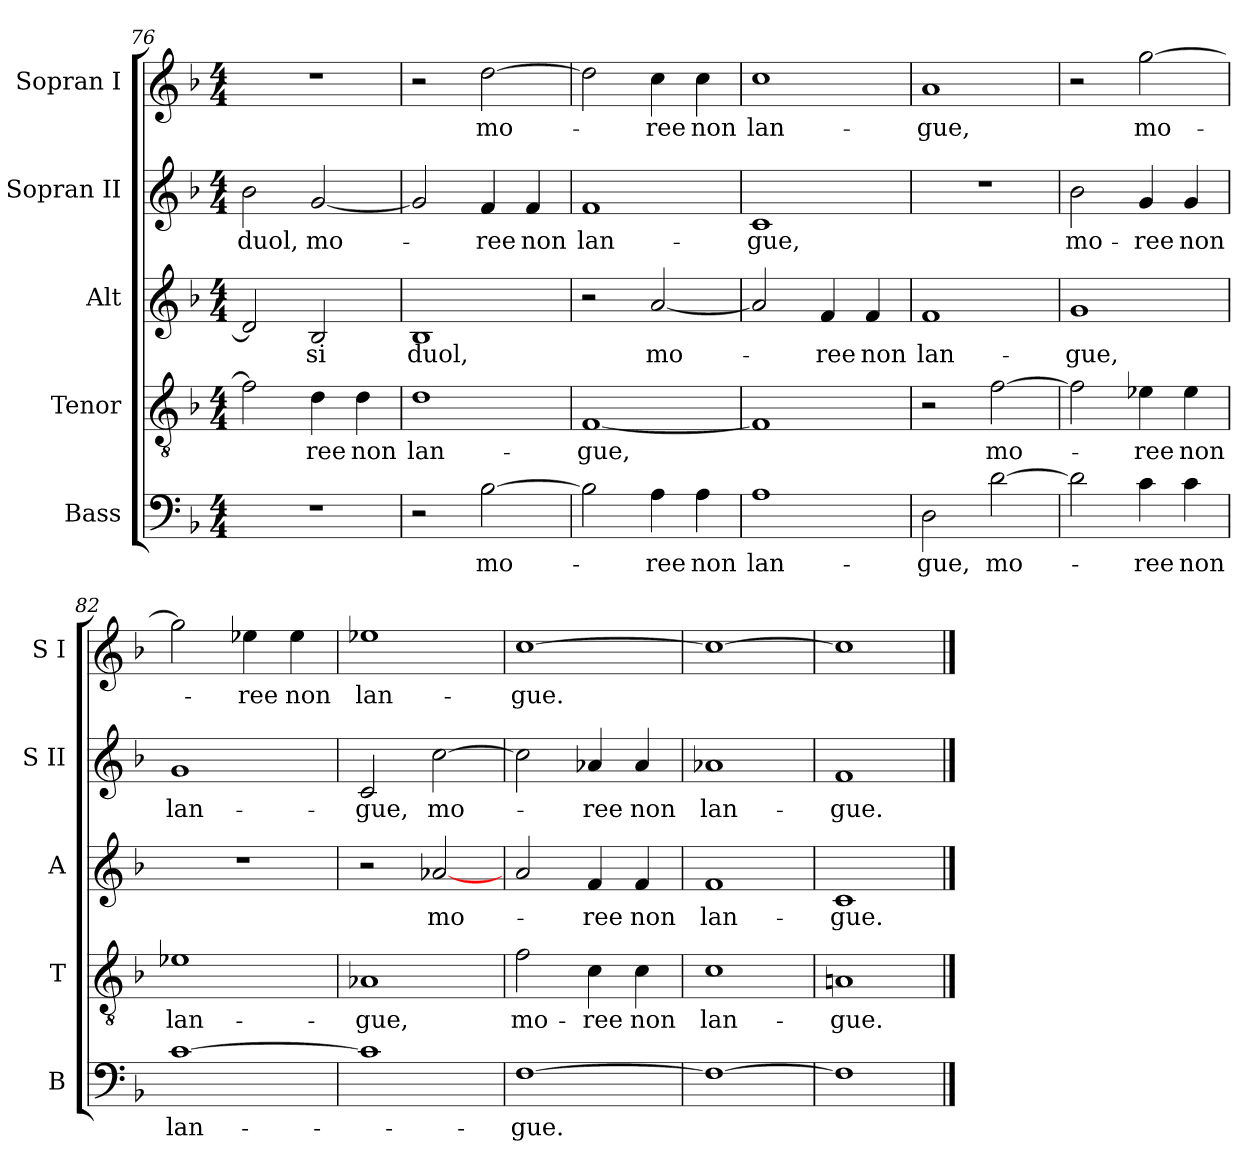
**kern	**text	**kern	**text	**kern	**text	**kern	**text	**kern	**text
*part5	*part5	*part4	*part4	*part3	*part3	*part2	*part2	*part1	*part1
*staff5	*staff5	*staff4	*staff4	*staff3	*staff3	*staff2	*staff2	*staff1	*staff1
*I"Bass	*	*I"Tenor	*	*I"Alt	*	*I"Sopran II	*	*I"Sopran I	*
*I'B	*	*I'T	*	*I'A	*	*I'S II	*	*I'S I	*
*clefF4	*	*clefGv2	*	*clefG2	*	*clefG2	*	*clefG2	*
*k[b-]	*	*k[b-]	*	*k[b-]	*	*k[b-]	*	*k[b-]	*
*F:	*	*F:	*	*F:	*	*F:	*	*F:	*
*M4/4	*	*M4/4	*	*M4/4	*	*M4/4	*	*M4/4	*
=76	=76	=76	=76	=76	=76	=76	=76	=76	=76
1r	.	2f\]	.	2d/]	.	2b-\	duol,	1r	.
.	.	4d\	-ree	2B-/	si	[<2g/	mo-	.	.
.	.	4d\	non	.	.	.	.	.	.
=77	=77	=77	=77	=77	=77	=77	=77	=77	=77
2r	.	1d	lan-	1B-	duol,	2g/]	.	2r	.
[>2B-\	mo-	.	.	.	.	4f/	-ree	[>2dd\	mo-
.	.	.	.	.	.	4f/	non	.	.
=78	=78	=78	=78	=78	=78	=78	=78	=78	=78
2B-\]	.	[<1F	-gue,	2r	.	1f	lan-	2dd\]	.
4A\	-ree	.	.	[<2a/	mo-	.	.	4cc\	-ree
4A\	non	.	.	.	.	.	.	4cc\	non
!!LO:LB:g=z
=79	=79	=79	=79	=79	=79	=79	=79	=79	=79
1A	lan-	1F]	.	2a/]	.	1c	-gue,	1cc	lan-
.	.	.	.	4f/	-ree	.	.	.	.
.	.	.	.	4f/	non	.	.	.	.
=80	=80	=80	=80	=80	=80	=80	=80	=80	=80
2D\	-gue,	2r	.	1f	lan-	1r	.	1a	-gue,
[>2d\	mo-	[>2f\	mo-	.	.	.	.	.	.
=81	=81	=81	=81	=81	=81	=81	=81	=81	=81
2d\]	.	2f\]	.	1g	-gue,	2b-\	mo-	2r	.
4c\	-ree	4e-X\	-ree	.	.	4g/	-ree	[>2gg\	mo-
4c\	non	4e-\	non	.	.	4g/	non	.	.
=82	=82	=82	=82	=82	=82	=82	=82	=82	=82
[>1c	lan-	1e-X	lan-	1r	.	1g	lan-	2gg\]	.
.	.	.	.	.	.	.	.	4ee-X\	-ree
.	.	.	.	.	.	.	.	4ee-\	non
=83	=83	=83	=83	=83	=83	=83	=83	=83	=83
1c]	.	1A-X	-gue,	2r	.	2c/	-gue,	1ee-X	lan-
.	.	.	.	[2a-X/	mo-	[2cc\	mo-	.	.
=84	=84	=84	=84	=84	=84	=84	=84	=84	=84
[>1F	-gue.	2f\	mo-	2a/	.	2cc\]	.	[>1cc	-gue.
.	.	4c\	-ree	4f/	-ree	4a-X/	-ree	.	.
.	.	4c\	non	4f/	non	4a-/	non	.	.
=85	=85	=85	=85	=85	=85	=85	=85	=85	=85
1F_	.	1c	lan-	1f	lan-	1a-X	lan-	1cc_	.
=86	=86	=86	=86	=86	=86	=86	=86	=86	=86
1F]	.	1An	-gue.	1c	-gue.	1f	-gue.	1cc]	.
==	==	==	==	==	==	==	==	==	==
*-	*-	*-	*-	*-	*-	*-	*-	*-	*-
